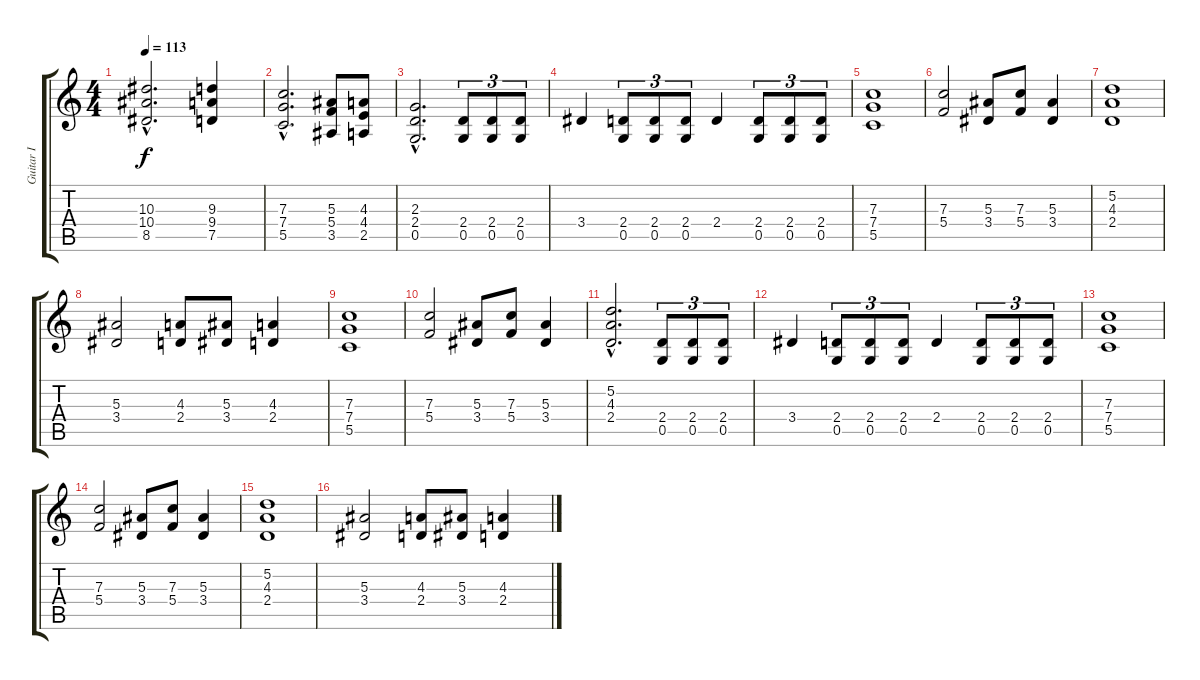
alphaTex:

\track ("Guitar I" "Guitar I") {instrument distortionguitar}
\staff {score tabs}
\tuning (D4 A3 F3 C3 G2 D2) {hide}
\ts (4 4)
\tempo 113
\clef g2
\ks c
(10.3{hac} 10.4{hac} 8.5{hac}).2{d dy f} (9.3 9.4 7.5).4 |
(7.3{hac} 7.4{hac} 5.5{hac}).2{d} (5.3 5.4 3.5).8 (4.3 4.4 2.5).8 |
(2.3{hac} 2.4{hac} 0.5{hac}).2{d} (2.4 0.5).8{tu (3 2)} (2.4 0.5).8{tu (3 2)} (2.4 0.5).8{tu (3 2)} |
3.4.4 (2.4 0.5).8{tu (3 2)} (2.4 0.5).8{tu (3 2)} (2.4 0.5).8{tu (3 2)} 2.4.4 (2.4 0.5).8{tu (3 2)} (2.4 0.5).8{tu (3 2)} (2.4 0.5).8{tu (3 2)} |
\section ("" "")
(7.3 7.4 5.5).1 |
(7.3 5.4).2 (5.3 3.4).8 (7.3 5.4).8 (5.3 3.4).4 |
(5.2 4.3 2.4).1 |
(5.3 3.4).2 (4.3 2.4).8 (5.3 3.4).8 (4.3 2.4).4 |
(7.3 7.4 5.5).1 |
(7.3 5.4).2 (5.3 3.4).8 (7.3 5.4).8 (5.3 3.4).4 |
(5.2 4.3{hac} 2.4{hac}).2{d} (2.4 0.5).8{tu (3 2)} (2.4 0.5).8{tu (3 2)} (2.4 0.5).8{tu (3 2)} |
3.4.4 (2.4 0.5).8{tu (3 2)} (2.4 0.5).8{tu (3 2)} (2.4 0.5).8{tu (3 2)} 2.4.4 (2.4 0.5).8{tu (3 2)} (2.4 0.5).8{tu (3 2)} (2.4 0.5).8{tu (3 2)} |
(7.3 7.4 5.5).1 |
(7.3 5.4).2 (5.3 3.4).8 (7.3 5.4).8 (5.3 3.4).4 |
(5.2 4.3 2.4).1 |
(5.3 3.4).2 (4.3 2.4).8 (5.3 3.4).8 (4.3 2.4).4
